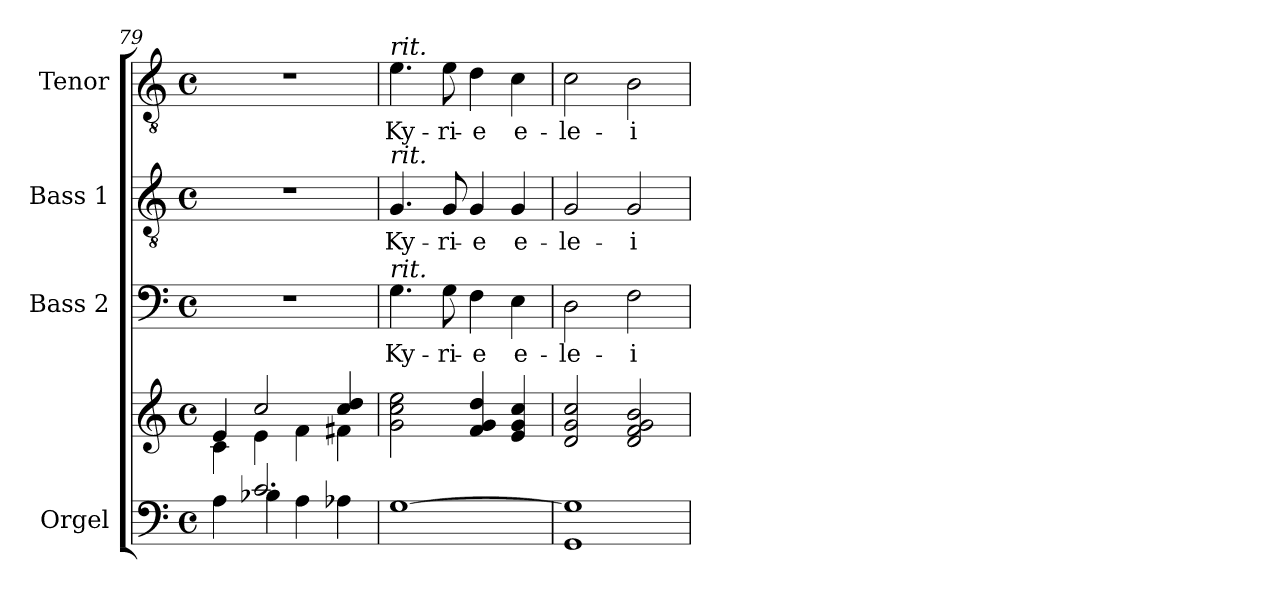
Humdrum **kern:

**kern	**kern	**kern	**text	**kern	**text	**kern	**text
*part4	*part4	*part3	*part3	*part2	*part2	*part1	*part1
*staff5	*staff4	*staff3	*staff3	*staff2	*staff2	*staff1	*staff1
*I"Orgel	*	*I"Bass 2	*	*I"Bass 1	*	*I"Tenor	*
*I'Org.	*	*I'B. 2	*	*I'B. 1	*	*I'T.	*
*clefF4	*clefG2	*clefF4	*	*clefGv2	*	*clefGv2	*
*k[]	*k[]	*k[]	*	*k[]	*	*k[]	*
*C:	*C:	*C:	*	*C:	*	*C:	*
*M4/4	*M4/4	*M4/4	*	*M4/4	*	*M4/4	*
*met(c)	*met(c)	*met(c)	*	*met(c)	*	*met(c)	*
=79	=79	=79	=79	=79	=79	=79	=79
*^	*^	*	*	*	*	*	*
4ryy	4A\	4e/	4c\	1r	.	1r	.	1r	.
2.c/	4B-X\	2cc/	4e\	.	.	.	.	.	.
.	4A\	.	4f\	.	.	.	.	.	.
.	4A-X\	4cc/ 4dd/	4f#X\	.	.	.	.	.	.
=80	=80	=80	=80	=80	=80	=80	=80	=80	=80
!	!	!	!	!	!	!	!	!LO:TX:a:i:t=rit.	!
!	!	!	!	!	!	!LO:TX:a:i:t=rit.	!	!	!
!	!	!	!	!LO:TX:a:i:t=rit.	!	!	!	!	!
!	!	!LO:TX:b:i:t=rit.	!	!	!	!	!	!	!
!	!	!	!	!	!LO:LY:b	!	!LO:LY:b	!	!LO:LY:b
*v	*v	*	*	*	*	*	*	*	*
*	*v	*v	*	*	*	*	*	*
[1G	2g\ 2cc\ 2ee\	4.G\	Ky-	4.G/	Ky-	4.e\	Ky-
!	!	!	!LO:LY:b	!	!LO:LY:b	!	!LO:LY:b
.	.	8G\	-ri-	8G/	-ri-	8e\	-ri-
!	!	!	!LO:LY:b	!	!LO:LY:b	!	!LO:LY:b
.	4f/ 4g/ 4dd/	4F\	-e	4G/	-e	4d\	-e
!	!	!	!LO:LY:b	!	!LO:LY:b	!	!LO:LY:b
.	4e/ 4g/ 4cc/	4E\	e-	4G/	e-	4c\	e-
!!LO:PB:g=z
=81	=81	=81	=81	=81	=81	=81	=81
!	!	!	!LO:LY:b	!	!LO:LY:b	!	!LO:LY:b
1GG 1G]	2d/ 2g/ 2cc/	2D\	-le-	2G/	-le-	2c\	-le-
!	!	!	!LO:LY:b	!	!LO:LY:b	!	!LO:LY:b
.	2d/ 2f/ 2g/ 2b/	2F\	-i-	2G/	-i-	2B\	-i-
=	=	=	=	=	=	=	=
*-	*-	*-	*-	*-	*-	*-	*-
